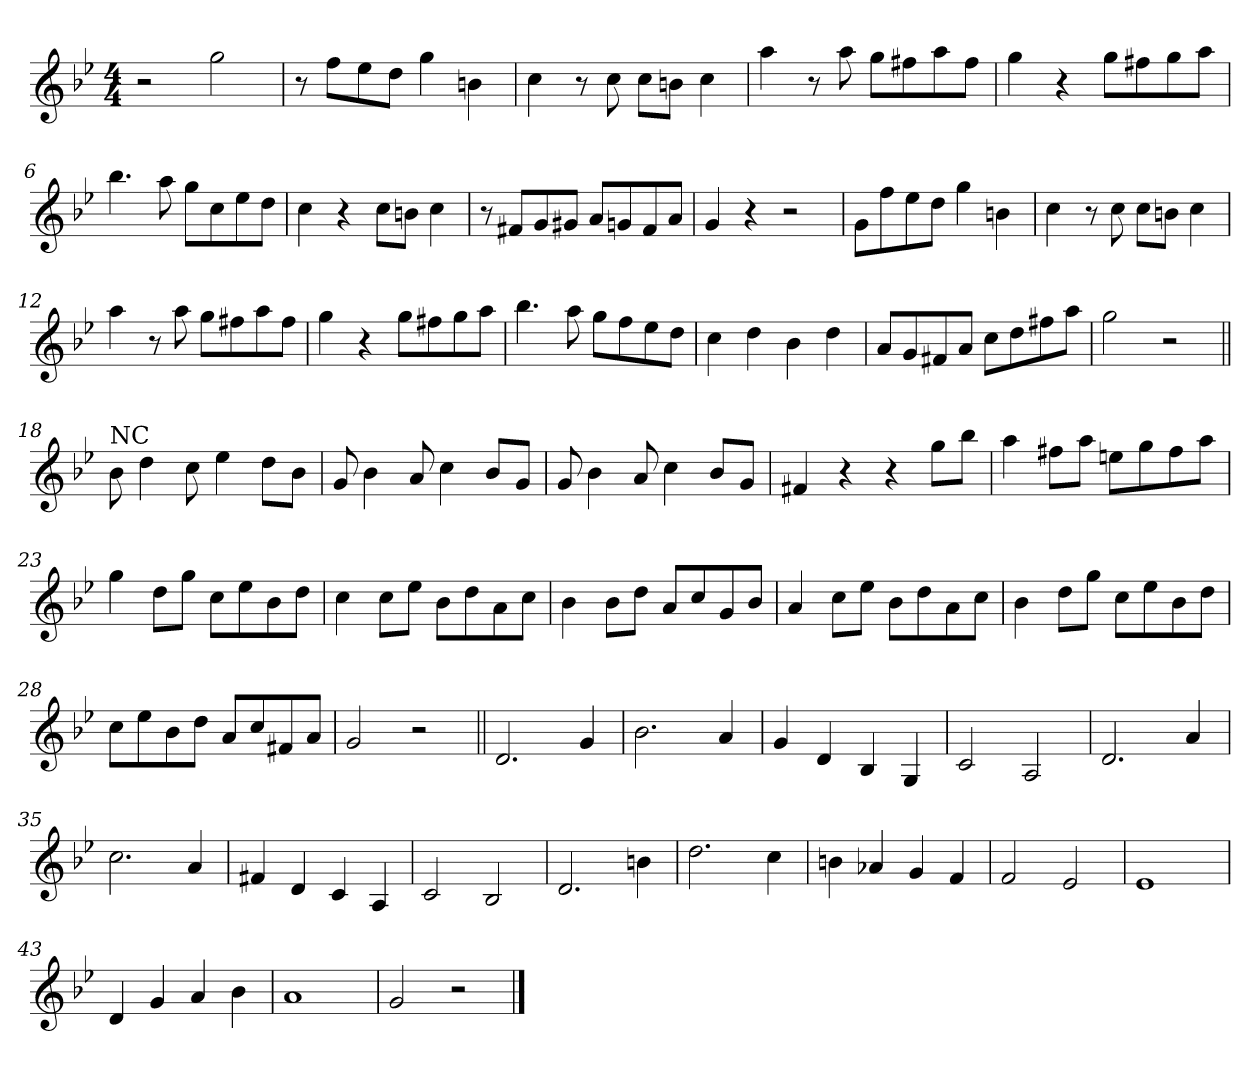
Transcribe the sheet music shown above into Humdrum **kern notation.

**kern
*part1
*staff1
*clefG2
*k[b-e-]
*B-:
*M4/4
=1
2r
2gg\
=2
8r
8ff\L
8ee-\
8dd\J
4gg\
4bn\
=3
4cc\
8r
8cc\
8cc\L
8bn\J
4cc\
=4
4aa\
8r
8aa\
8gg\L
8ff#X\
8aa\
8ff#\J
=5
4gg\
4r
8gg\L
8ff#X\
8gg\
8aa\J
!!LO:LB:g=z
=6
4.bb-\
8aa\
8gg\L
8cc\
8ee-\
8dd\J
=7
4cc\
4r
8cc\L
8bn\J
4cc\
=8
8r
8f#X/L
8g/
8g#X/J
8a/L
8gn/
8f#/
8a/J
=9
4g/
4r
2r
!!LO:LB:g=z
=10
8g\L
8ff\
8ee-\
8dd\J
4gg\
4bn\
=11
4cc\
8r
8cc\
8cc\L
8bn\J
4cc\
=12
4aa\
8r
8aa\
8gg\L
8ff#X\
8aa\
8ff#\J
=13
4gg\
4r
8gg\L
8ff#X\
8gg\
8aa\J
!!LO:LB:g=z
=14
4.bb-\
8aa\
8gg\L
8ff\
8ee-\
8dd\J
=15
4cc\
4dd\
4b-\
4dd\
=16
8a/L
8g/
8f#X/
8a/J
8cc\L
8dd\
8ff#X\
8aa\J
=17
2gg\
2r
!!LO:LB:g=z
=18||
!LO:TX:a:t=NC
8b-\
4dd\
8cc\
4ee-\
8dd\L
8b-\J
=19
8g/
4b-\
8a/
4cc\
8b-/L
8g/J
=20
8g/
4b-\
8a/
4cc\
8b-/L
8g/J
=21
4f#X/
4r
4r
8gg\L
8bb-\J
!!LO:LB:g=z
=22
4aa\
8ff#X\L
8aa\J
8een\L
8gg\
8ff#\
8aa\J
=23
4gg\
8dd\L
8gg\J
8cc\L
8ee-\
8b-\
8dd\J
=24
4cc\
8cc\L
8ee-\J
8b-\L
8dd\
8a\
8cc\J
=25
4b-\
8b-\L
8dd\J
8a/L
8cc/
8g/
8b-/J
!!LO:LB:g=z
=26
4a/
8cc\L
8ee-\J
8b-\L
8dd\
8a\
8cc\J
=27
4b-\
8dd\L
8gg\J
8cc\L
8ee-\
8b-\
8dd\J
=28
8cc\L
8ee-\
8b-\
8dd\J
8a/L
8cc/
8f#X/
8a/J
=29
2g/
2r
!!LO:LB:g=z
=30||
2.d/
4g/
=31
2.b-\
4a/
=32
4g/
4d/
4B-/
4G/
=33
2c/
2A/
=34
2.d/
4a/
!!LO:LB:g=z
=35
2.cc\
4a/
=36
4f#X/
4d/
4c/
4A/
=37
2c/
2B-/
=38
2.d/
4bn\
=39
2.dd\
4cc\
!!LO:LB:g=z
=40
4bn\
4a-X/
4g/
4f/
=41
2f/
2e-/
=42
1e-
=43
4d/
4g/
4a/
4b-\
=44
1a
=45
2g/
2r
==
*-
